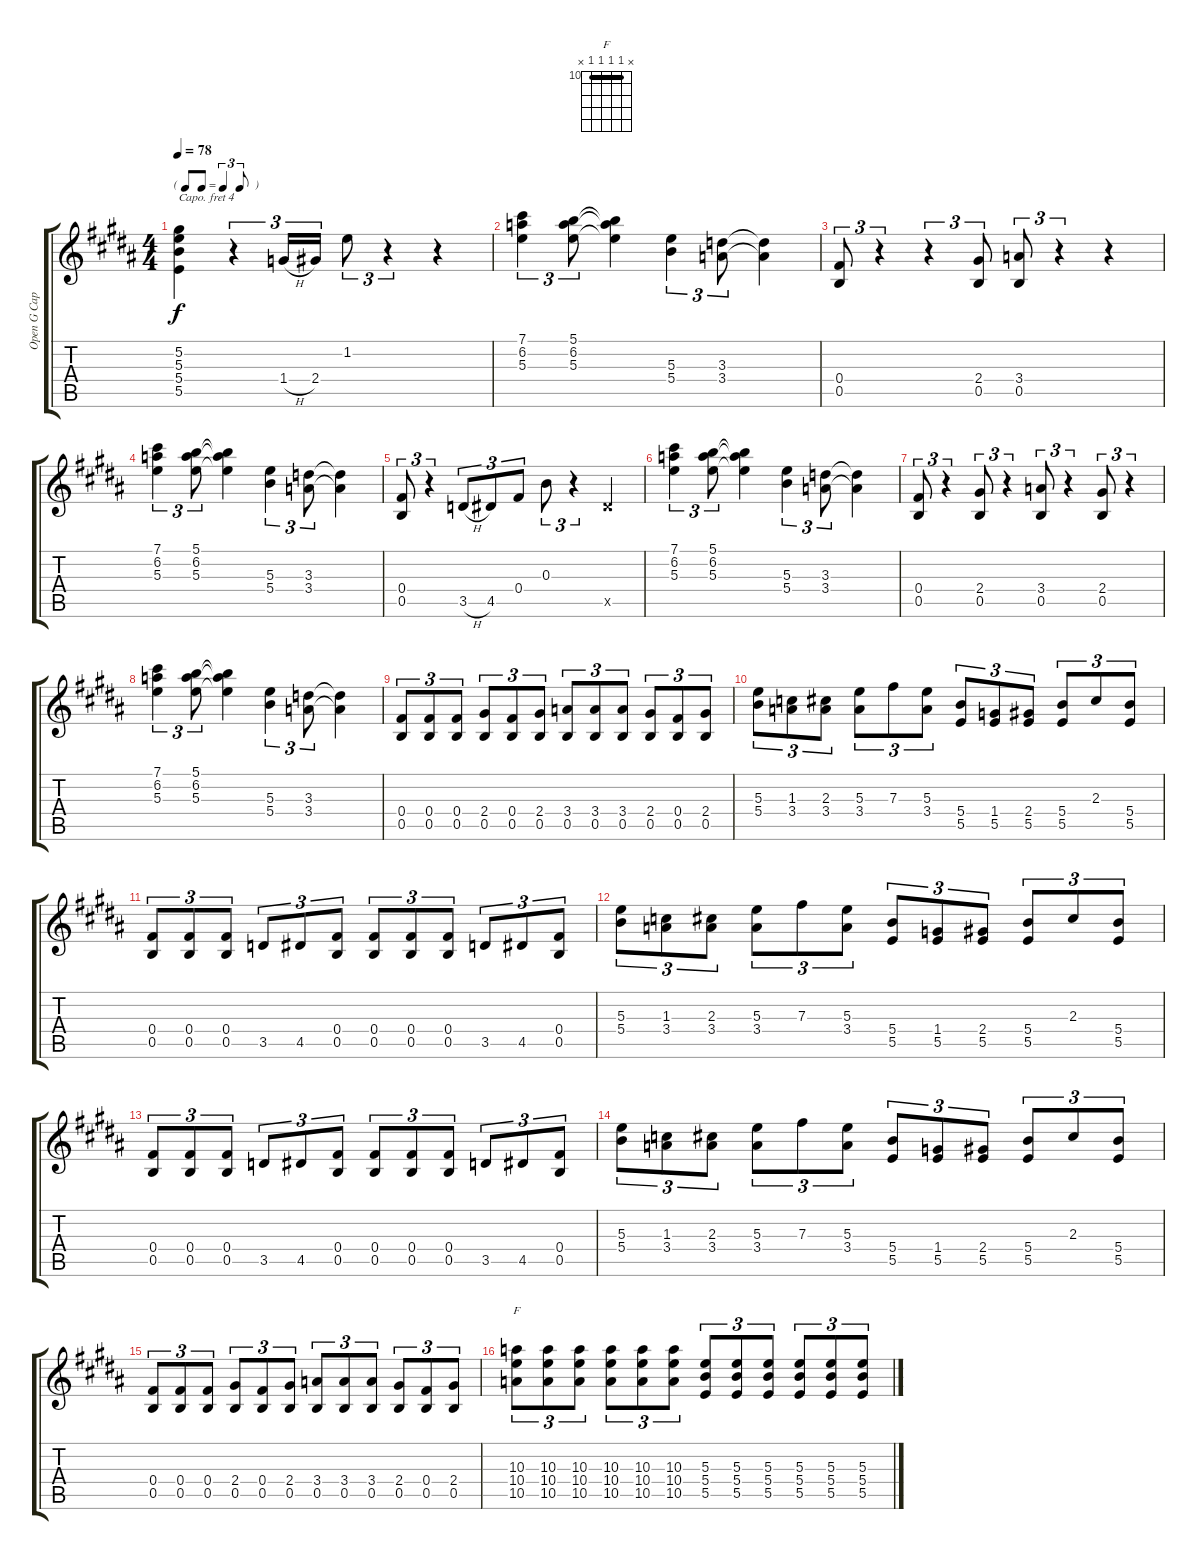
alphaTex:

\track ("Open G Capo 4" "Open G Cap") {instrument overdrivenguitar}
\staff {score tabs}
\capo 4
\tuning (D4 B3 G3 D3 G2 D2) {hide}
\chord ("F" x 10 10 10 10 x) {firstfret 10 barre 10}
\ts (4 4)
\tf triplet8th
\tempo 78
\clef g2
\ks b
(5.2 5.3 5.4 5.5).4{dy f} r.4{tu (3 2)} 1.4{h}.16{tu (3 2)} 2.4.16{tu (3 2)} 1.2.8{tu (3 2)} r.4{tu (3 2)} r.4 |
(7.1 6.2 5.3).4{tu (3 2)} (5.1 6.2 5.3).8{tu (3 2)} (5.1{t} 6.2{t} 5.3{t}).4 (5.3 5.4).4{tu (3 2)} (3.3 3.4).8{tu (3 2)} (3.3{t} 3.4{t}).4 |
(0.4 0.5).8{tu (3 2)} r.4{tu (3 2)} r.4{tu (3 2)} (2.4 0.5).8{tu (3 2)} (3.4 0.5).8{tu (3 2)} r.4{tu (3 2)} r.4 |
(7.1 6.2 5.3).4{tu (3 2)} (5.1 6.2 5.3).8{tu (3 2)} (5.1{t} 6.2{t} 5.3{t}).4 (5.3 5.4).4{tu (3 2)} (3.3 3.4).8{tu (3 2)} (3.3{t} 3.4{t}).4 |
(0.4 0.5).8{tu (3 2)} r.4{tu (3 2)} 3.5{h}.8{tu (3 2)} 4.5.8{tu (3 2)} 0.4.8{tu (3 2)} 0.3.8{tu (3 2)} r.4{tu (3 2)} 4.5{x}.4 |
(7.1 6.2 5.3).4{tu (3 2)} (5.1 6.2 5.3).8{tu (3 2)} (5.1{t} 6.2{t} 5.3{t}).4 (5.3 5.4).4{tu (3 2)} (3.3 3.4).8{tu (3 2)} (3.3{t} 3.4{t}).4 |
(0.4 0.5).8{tu (3 2)} r.4{tu (3 2)} (2.4 0.5).8{tu (3 2)} r.4{tu (3 2)} (3.4 0.5).8{tu (3 2)} r.4{tu (3 2)} (2.4 0.5).8{tu (3 2)} r.4{tu (3 2)} |
(7.1 6.2 5.3).4{tu (3 2)} (5.1 6.2 5.3).8{tu (3 2)} (5.1{t} 6.2{t} 5.3{t}).4 (5.3 5.4).4{tu (3 2)} (3.3 3.4).8{tu (3 2)} (3.3{t} 3.4{t}).4 |
(0.4 0.5).8{tu (3 2)} (0.4 0.5).8{tu (3 2)} (0.4 0.5).8{tu (3 2)} (2.4 0.5).8{tu (3 2)} (0.4 0.5).8{tu (3 2)} (2.4 0.5).8{tu (3 2)} (3.4 0.5).8{tu (3 2)} (3.4 0.5).8{tu (3 2)} (3.4 0.5).8{tu (3 2)} (2.4 0.5).8{tu (3 2)} (0.4 0.5).8{tu (3 2)} (2.4 0.5).8{tu (3 2)} |
(5.3 5.4).8{tu (3 2)} (1.3 3.4).8{tu (3 2)} (2.3 3.4).8{tu (3 2)} (5.3 3.4).8{tu (3 2)} 7.3.8{tu (3 2)} (5.3 3.4).8{tu (3 2)} (5.4 5.5).8{tu (3 2)} (1.4 5.5).8{tu (3 2)} (2.4 5.5).8{tu (3 2)} (5.4 5.5).8{tu (3 2)} 2.3.8{tu (3 2)} (5.4 5.5).8{tu (3 2)} |
(0.4 0.5).8{tu (3 2)} (0.4 0.5).8{tu (3 2)} (0.4 0.5).8{tu (3 2)} 3.5.8{tu (3 2)} 4.5.8{tu (3 2)} (0.4 0.5).8{tu (3 2)} (0.4 0.5).8{tu (3 2)} (0.4 0.5).8{tu (3 2)} (0.4 0.5).8{tu (3 2)} 3.5.8{tu (3 2)} 4.5.8{tu (3 2)} (0.4 0.5).8{tu (3 2)} |
(5.3 5.4).8{tu (3 2)} (1.3 3.4).8{tu (3 2)} (2.3 3.4).8{tu (3 2)} (5.3 3.4).8{tu (3 2)} 7.3.8{tu (3 2)} (5.3 3.4).8{tu (3 2)} (5.4 5.5).8{tu (3 2)} (1.4 5.5).8{tu (3 2)} (2.4 5.5).8{tu (3 2)} (5.4 5.5).8{tu (3 2)} 2.3.8{tu (3 2)} (5.4 5.5).8{tu (3 2)} |
(0.4 0.5).8{tu (3 2)} (0.4 0.5).8{tu (3 2)} (0.4 0.5).8{tu (3 2)} 3.5.8{tu (3 2)} 4.5.8{tu (3 2)} (0.4 0.5).8{tu (3 2)} (0.4 0.5).8{tu (3 2)} (0.4 0.5).8{tu (3 2)} (0.4 0.5).8{tu (3 2)} 3.5.8{tu (3 2)} 4.5.8{tu (3 2)} (0.4 0.5).8{tu (3 2)} |
(5.3 5.4).8{tu (3 2)} (1.3 3.4).8{tu (3 2)} (2.3 3.4).8{tu (3 2)} (5.3 3.4).8{tu (3 2)} 7.3.8{tu (3 2)} (5.3 3.4).8{tu (3 2)} (5.4 5.5).8{tu (3 2)} (1.4 5.5).8{tu (3 2)} (2.4 5.5).8{tu (3 2)} (5.4 5.5).8{tu (3 2)} 2.3.8{tu (3 2)} (5.4 5.5).8{tu (3 2)} |
(0.4 0.5).8{tu (3 2)} (0.4 0.5).8{tu (3 2)} (0.4 0.5).8{tu (3 2)} (2.4 0.5).8{tu (3 2)} (0.4 0.5).8{tu (3 2)} (2.4 0.5).8{tu (3 2)} (3.4 0.5).8{tu (3 2)} (3.4 0.5).8{tu (3 2)} (3.4 0.5).8{tu (3 2)} (2.4 0.5).8{tu (3 2)} (0.4 0.5).8{tu (3 2)} (2.4 0.5).8{tu (3 2)} |
(10.3 10.4 10.5).8{tu (3 2) ch "F"} (10.3 10.4 10.5).8{tu (3 2)} (10.3 10.4 10.5).8{tu (3 2)} (10.3 10.4 10.5).8{tu (3 2)} (10.3 10.4 10.5).8{tu (3 2)} (10.3 10.4 10.5).8{tu (3 2)} (5.3 5.4 5.5).8{tu (3 2)} (5.3 5.4 5.5).8{tu (3 2)} (5.3 5.4 5.5).8{tu (3 2)} (5.3 5.4 5.5).8{tu (3 2)} (5.3 5.4 5.5).8{tu (3 2)} (5.3 5.4 5.5).8{tu (3 2)}
